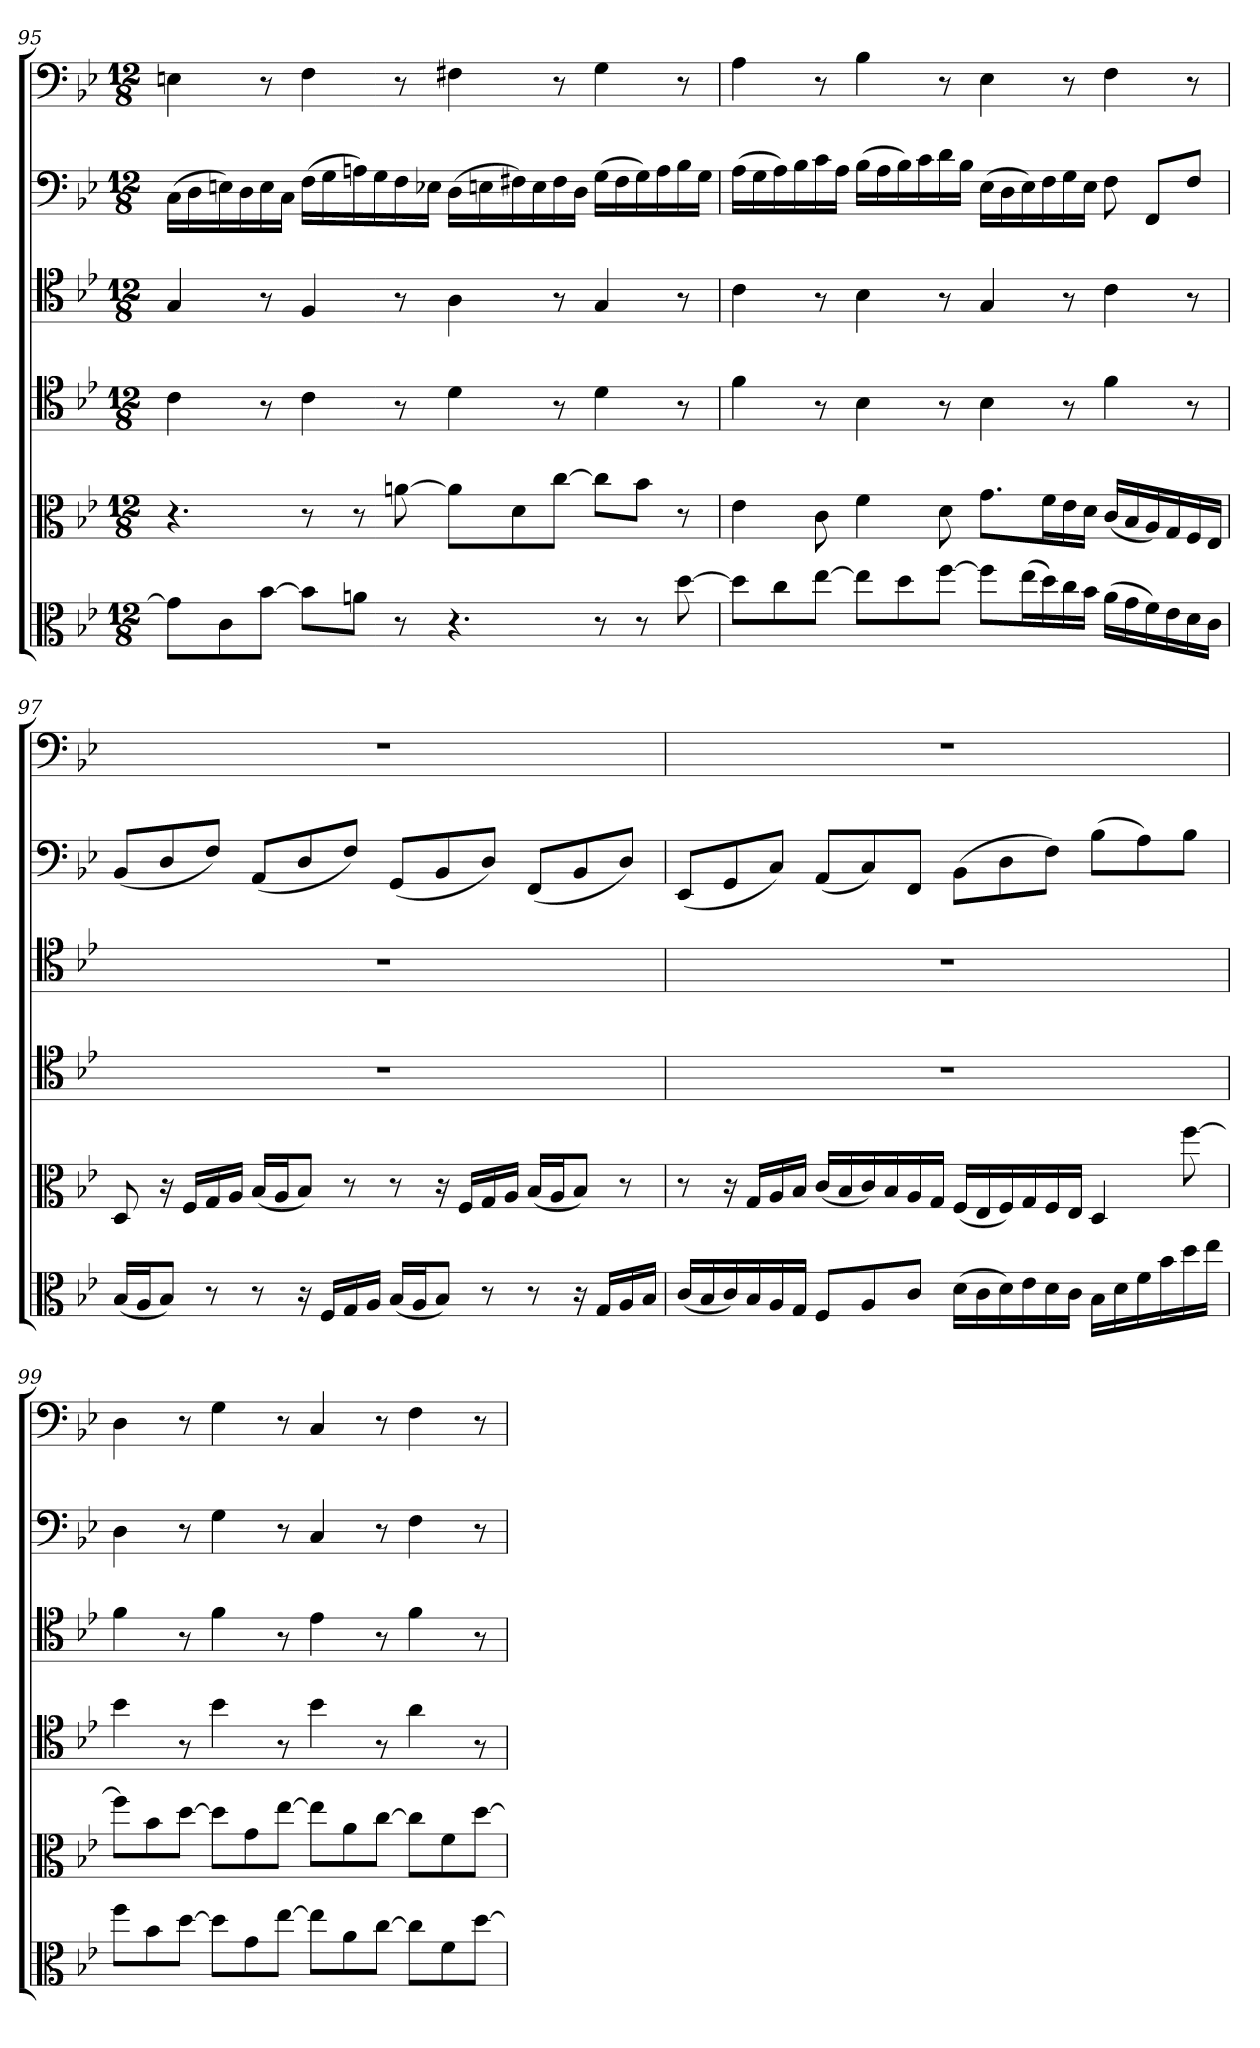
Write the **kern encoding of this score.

**kern	**kern	**kern	**kern	**kern	**kern
*part6	*part5	*part4	*part3	*part2	*part1
*staff6	*staff5	*staff4	*staff3	*staff2	*staff1
*clefC3	*clefC3	*clefC4	*clefC4	*clefF4	*clefF4
*k[b-e-]	*k[b-e-]	*k[b-e-]	*k[b-e-]	*k[b-e-]	*k[b-e-]
*B-:	*B-:	*B-:	*B-:	*B-:	*B-:
*M12/8	*M12/8	*M12/8	*M12/8	*M12/8	*M12/8
=95	=95	=95	=95	=95	=95
8g\L]	4.r	4c\	4G/	(16C\LL	4En\
.	.	.	.	16D\	.
8c\	.	.	.	16En\)	.
.	.	.	.	16D\	.
[8b-\J	.	8r	8r	16E\	8r
.	.	.	.	16C\JJ	.
8b-\L]	8r	4c\	4F/	(16F\LL	4F\
.	.	.	.	16G\	.
8an\J	8r	.	.	16An\)	.
.	.	.	.	16G\	.
8r	[8an\	8r	8r	16F\	8r
.	.	.	.	16E-X\JJ	.
4.r	8a\L]	4d\	4A\	(16D\LL	4F#X\
.	.	.	.	16En\	.
.	8d\	.	.	16F#X\)	.
.	.	.	.	16E\	.
.	[8cc\J	8r	8r	16F#\	8r
.	.	.	.	16D\JJ	.
8r	8cc\L]	4d\	4G/	(16G\LL	4G\
.	.	.	.	16F#\	.
8r	8b-\J	.	.	16G\)	.
.	.	.	.	16A\	.
[8dd\	8r	8r	8r	16B-\	8r
.	.	.	.	16G\JJ	.
=96	=96	=96	=96	=96	=96
8dd\L]	4e-\	4f\	4c\	(16A\LL	4A\
.	.	.	.	16G\	.
8cc\	.	.	.	16A\)	.
.	.	.	.	16B-\	.
[8ee-\J	8c\	8r	8r	16c\	8r
.	.	.	.	16A\JJ	.
8ee-\L]	4f\	4B-\	4B-\	(16B-\LL	4B-\
.	.	.	.	16A\	.
8dd\	.	.	.	16B-\)	.
.	.	.	.	16c\	.
[8ff\J	8d\	8r	8r	16d\	8r
.	.	.	.	16B-\JJ	.
8ff\L]	8.g\L	4B-\	4G/	(16E-\LL	4E-\
.	.	.	.	16D\	.
(16ee-\L	.	.	.	16E-\)	.
16dd\)	16f\L	.	.	16F\	.
16cc\	16e-\	8r	8r	16G\	8r
16b-\JJ	16d\JJ	.	.	16E-\JJ	.
(16a\LL	(16c/LL	4f\	4c\	8F\	4F\
16g\	16B-/	.	.	.	.
16f\)	16A/)	.	.	8FF/L	.
16e-\	16G/	.	.	.	.
16d\	16F/	8r	8r	8F/J	8r
16c\JJ	16E-/JJ	.	.	.	.
=97	=97	=97	=97	=97	=97
(16B-/LL	8D/	1.r	1.r	(8BB-/L	1.r
16A/J	.	.	.	.	.
8B-/J)	16r	.	.	8D/	.
.	16F/LL	.	.	.	.
8r	16G/	.	.	8F/J)	.
.	16A/JJ	.	.	.	.
8r	(16B-/LL	.	.	(8AA/L	.
.	16A/J	.	.	.	.
16r	8B-/J)	.	.	8D/	.
16F/LL	.	.	.	.	.
16G/	8r	.	.	8F/J)	.
16A/JJ	.	.	.	.	.
(16B-/LL	8r	.	.	(8GG/L	.
16A/J	.	.	.	.	.
8B-/J)	16r	.	.	8BB-/	.
.	16F/LL	.	.	.	.
8r	16G/	.	.	8D/J)	.
.	16A/JJ	.	.	.	.
8r	(16B-/LL	.	.	(8FF/L	.
.	16A/J	.	.	.	.
16r	8B-/J)	.	.	8BB-/	.
16G/LL	.	.	.	.	.
16A/	8r	.	.	8D/J)	.
16B-/JJ	.	.	.	.	.
=98	=98	=98	=98	=98	=98
(16c/LL	8r	1.r	1.r	(8EE-/L	1.r
16B-/	.	.	.	.	.
16c/)	16r	.	.	8GG/	.
16B-/	16G/LL	.	.	.	.
16A/	16A/	.	.	8C/J)	.
16G/JJ	16B-/JJ	.	.	.	.
8F/L	(16c/LL	.	.	(8AA/L	.
.	16B-/	.	.	.	.
8A/	16c/)	.	.	8C/)	.
.	16B-/	.	.	.	.
8c/J	16A/	.	.	8FF/J	.
.	16G/JJ	.	.	.	.
(16d\LL	(16F/LL	.	.	(8BB-\L	.
16c\	16E-/	.	.	.	.
16d\)	16F/)	.	.	8D\	.
16e-\	16G/	.	.	.	.
16d\	16F/	.	.	8F\J)	.
16c\JJ	16E-/JJ	.	.	.	.
16B-\LL	4D/	.	.	(8B-\L	.
16d\	.	.	.	.	.
16f\	.	.	.	8A\)	.
16b-\	.	.	.	.	.
16dd\	[8ff\	.	.	8B-\J	.
16ee-\JJ	.	.	.	.	.
=99	=99	=99	=99	=99	=99
8ff\L	8ff\L]	4b-\	4f\	4D\	4D\
8b-\	8b-\	.	.	.	.
[8dd\J	[8dd\J	8r	8r	8r	8r
8dd\L]	8dd\L]	4b-\	4f\	4G\	4G\
8g\	8g\	.	.	.	.
[8ee-\J	[8ee-\J	8r	8r	8r	8r
8ee-\L]	8ee-\L]	4b-\	4e-\	4C/	4C/
8a\	8a\	.	.	.	.
[8cc\J	[8cc\J	8r	8r	8r	8r
8cc\L]	8cc\L]	4a\	4f\	4F\	4F\
8f\	8f\	.	.	.	.
[8dd\J	[8dd\J	8r	8r	8r	8r
=	=	=	=	=	=
*-	*-	*-	*-	*-	*-
